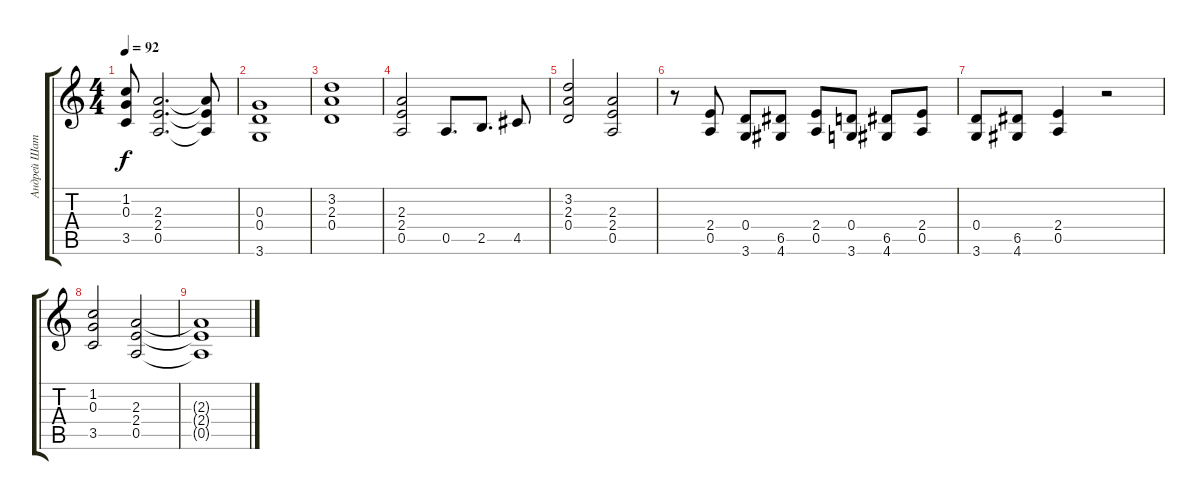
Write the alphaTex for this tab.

\track ("Андрей Шаталин" "Андрей Шат") {instrument overdrivenguitar}
\staff {score tabs}
\tuning (E4 B3 G3 D3 A2 E2) {hide}
\ts (4 4)
\tempo 92
\clef g2
\ks c
(1.2 0.3 3.5).8{dy f} (2.3 2.4 0.5).2{d} (2.3{t} 2.4{t} 0.5{t}).8 |
(0.3 0.4 3.6).1 |
(3.2 2.3 0.4).1 |
(2.3 2.4 0.5).2 0.5.8{d} 2.5.8{d} 4.5.8 |
(3.2 2.3 0.4).2 (2.3 2.4 0.5).2 |
r.8 (2.4 0.5).8 (0.4 3.6).8 (6.5 4.6).8 (2.4 0.5).8 (0.4 3.6).8 (6.5 4.6).8 (2.4 0.5).8 |
(0.4 3.6).8 (6.5 4.6).8 (2.4 0.5).4 r.2 |
(1.2 0.3 3.5).2 (2.3 2.4 0.5).2 |
(2.3{t} 2.4{t} 0.5{t}).1
